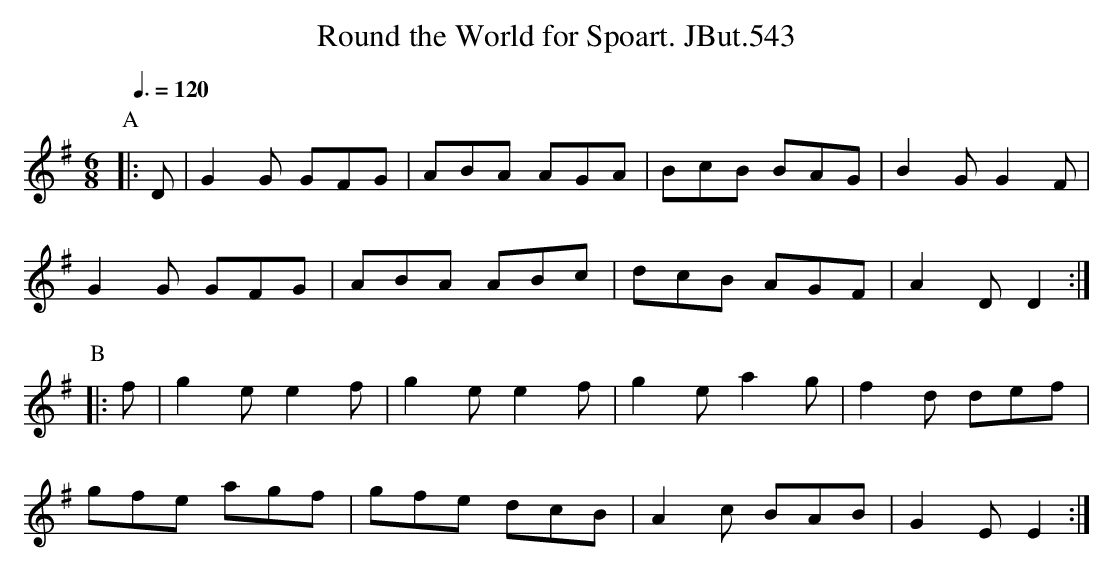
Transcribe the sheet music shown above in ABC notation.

X:1
T:Round the World for Spoart. JBut.543
M:6/8
Q:3/8=120
L:1/8
K:G
P:A
|: D | G2G GFG | ABA AGA | BcB BAG | B2G G2F |
G2G GFG | ABA ABc | dcB AGF | A2D D2 :|
P:B
|: f | g2e e2f | g2e e2f | g2e a2g | f2d def |
gfe agf | gfe dcB | A2c BAB | G2E E2 :|
